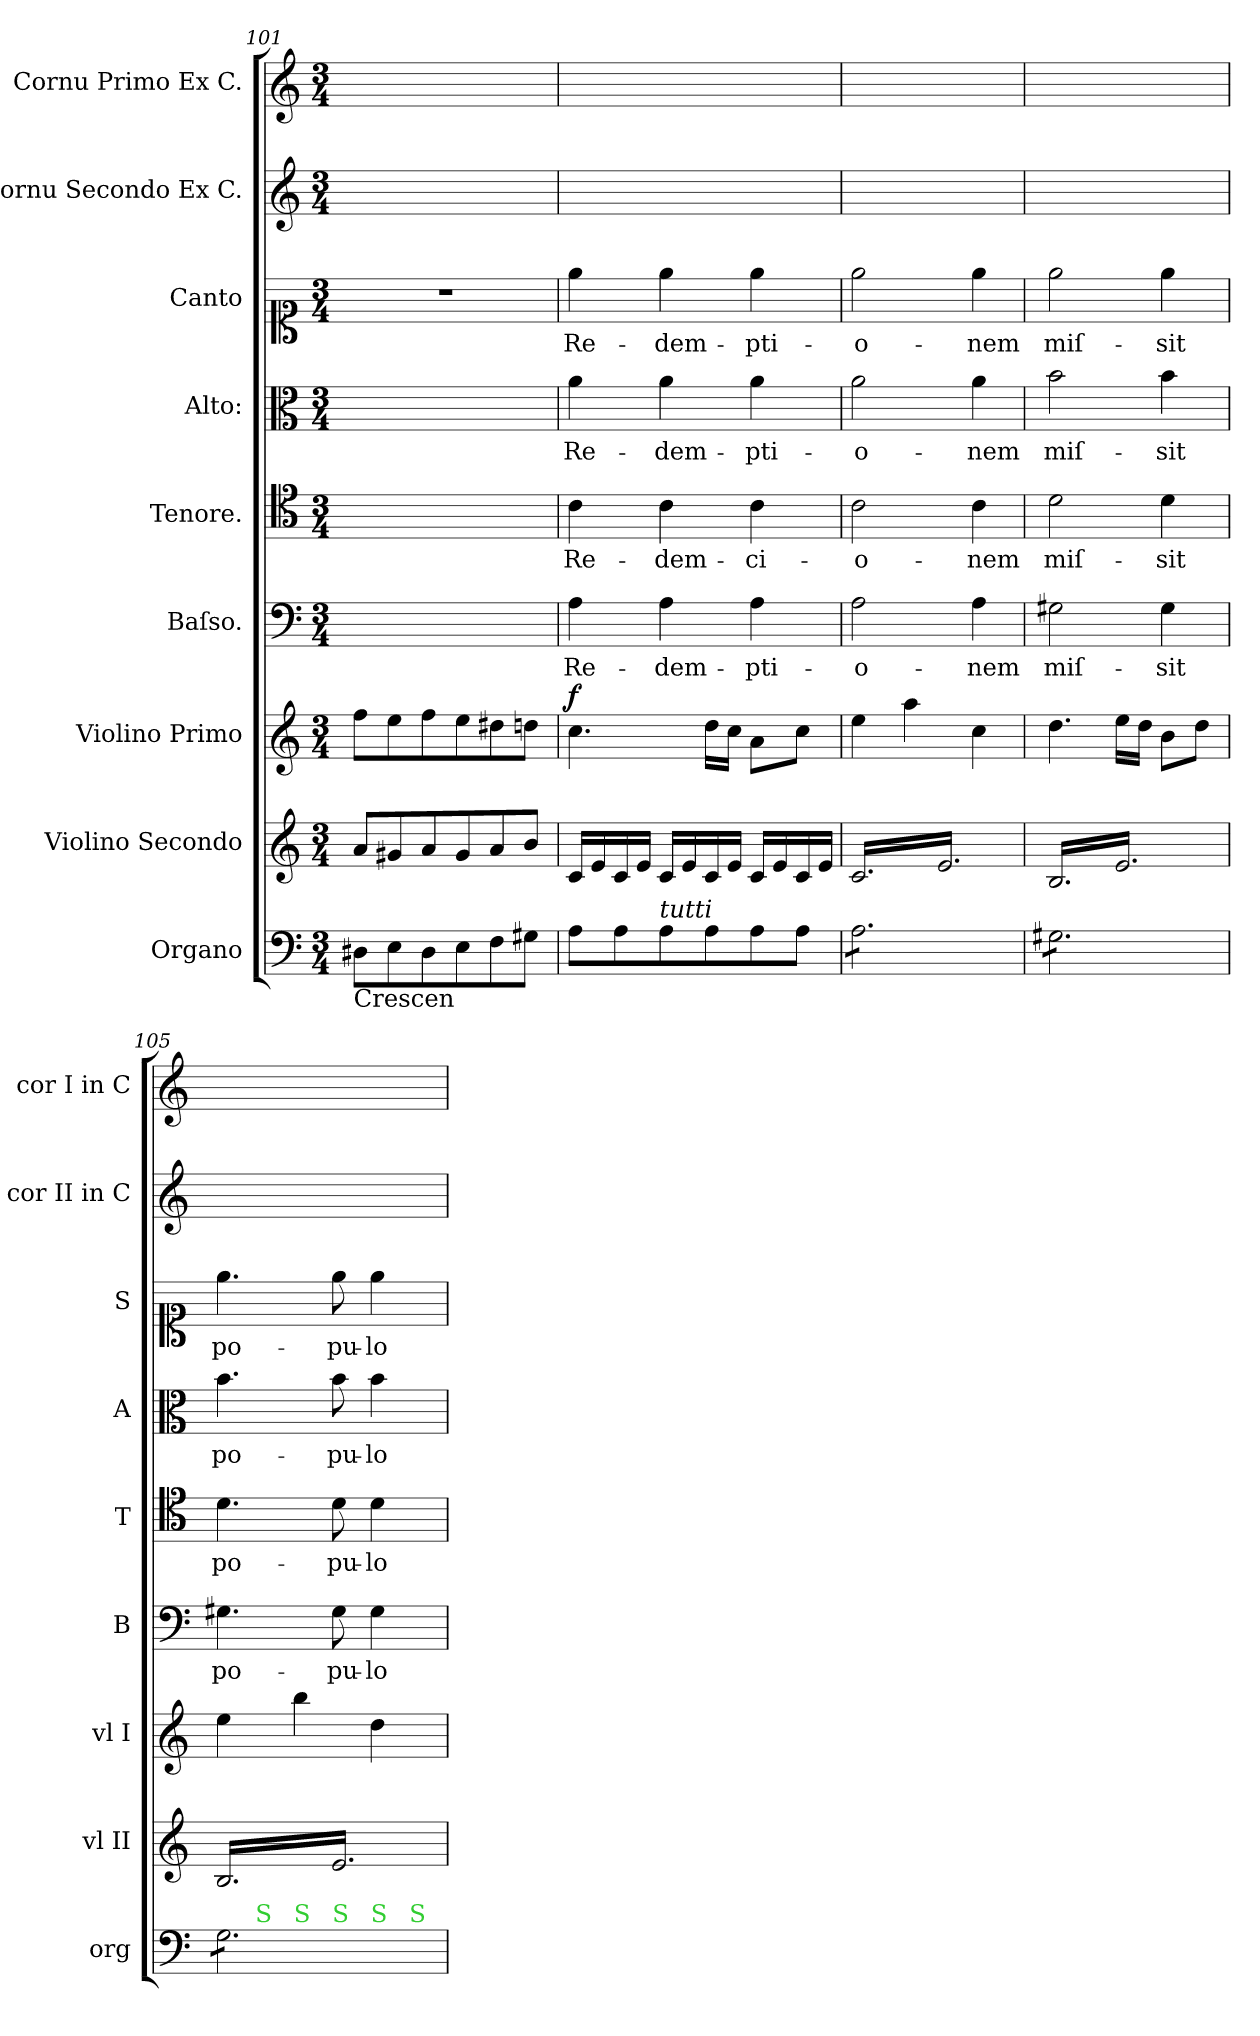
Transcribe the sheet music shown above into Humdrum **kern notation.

**kern	**dynam	**kern	**kern	**dynam	**kern	**text	**kern	**text	**kern	**text	**kern	**text	**kern	**kern
*part9	*part9	*part8	*part7	*part7	*part6	*part6	*part5	*part5	*part4	*part4	*part3	*part3	*part2	*part1
*staff9	*staff9	*staff8	*staff7	*staff7	*staff6	*staff6	*staff5	*staff5	*staff4	*staff4	*staff3	*staff3	*staff2	*staff1
*I"Organo	*	*I"Violino Secondo	*I"Violino Primo	*	*I"Baſso.	*	*I"Tenore.	*	*I"Alto:	*	*I"Canto	*	*I"Cornu Secondo Ex C.	*I"Cornu Primo Ex C.
*I'org	*	*I'vl II	*I'vl I	*	*I'B	*	*I'T	*	*I'A	*	*I'S	*	*I'cor II in C	*I'cor I in C
*clefF4	*	*clefG2	*clefG2	*	*clefF4	*	*clefC4	*	*clefC3	*	*clefC1	*	*clefG2	*clefG2
*k[]	*	*k[]	*k[]	*	*k[]	*	*k[]	*	*k[]	*	*k[]	*	*k[]	*k[]
*C:	*	*C:	*C:	*	*C:	*	*C:	*	*C:	*	*C:	*	*C:	*C:
*M3/4	*	*M3/4	*M3/4	*	*M3/4	*	*M3/4	*	*M3/4	*	*M3/4	*	*M3/4	*M3/4
=101	=101	=101	=101	=101	=101	=101	=101	=101	=101	=101	=101	=101	=101	=101
!LO:TX:b:t=Crescen	!	!	!	!	!	!	!	!	!	!	!	!	!	!
8D#X\L	.	8a/L	8ff\L	.	2.ryy	.	2.ryy	.	2.ryy	.	2.r	.	2.ryy	2.ryy
8E\	.	8g#X/	8ee\	.	.	.	.	.	.	.	.	.	.	.
8D#\	.	8a/	8ff\	.	.	.	.	.	.	.	.	.	.	.
8E\	.	8g#/	8ee\	.	.	.	.	.	.	.	.	.	.	.
8F\	.	8a/	8dd#X\	.	.	.	.	.	.	.	.	.	.	.
8G#X\J	.	8b/J	8ddn\J	.	.	.	.	.	.	.	.	.	.	.
=102	=102	=102	=102	=102	=102	=102	=102	=102	=102	=102	=102	=102	=102	=102
!	!LO:DY:a	!	!	!LO:DY:a	!	!	!	!	!	!	!	!	!	!
8A\L	for	16c/LL	4.cc\	f	4A\	Re-	4c\	Re-	4a\	Re-	4ee\	Re-	2.ryy	2.ryy
.	.	16e/	.	.	.	.	.	.	.	.	.	.	.	.
8A\	.	16c/	.	.	.	.	.	.	.	.	.	.	.	.
.	.	16e/JJ	.	.	.	.	.	.	.	.	.	.	.	.
!LO:TX:a:i:t=tutti	!	!	!	!	!	!	!	!	!	!	!	!	!	!
8A\	.	16c/LL	.	.	4A\	-dem-	4c\	-dem-	4a\	-dem-	4ee\	-dem-	.	.
.	.	16e/	.	.	.	.	.	.	.	.	.	.	.	.
8A\	.	16c/	16dd\LL	.	.	.	.	.	.	.	.	.	.	.
.	.	16e/JJ	16cc\JJ	.	.	.	.	.	.	.	.	.	.	.
8A\	.	16c/LL	8a\L	.	4A\	-pti-	4c\	-ci-	4a\	-pti-	4ee\	-pti-	.	.
.	.	16e/	.	.	.	.	.	.	.	.	.	.	.	.
8A\J	.	16c/	8cc\J	.	.	.	.	.	.	.	.	.	.	.
.	.	16e/JJ	.	.	.	.	.	.	.	.	.	.	.	.
=103	=103	=103	=103	=103	=103	=103	=103	=103	=103	=103	=103	=103	=103	=103
*tremolo	*	*	*	*	*	*	*	*	*	*	*	*	*	*
*	*	*tremolo	*	*	*	*	*	*	*	*	*	*	*	*
8A\L	.	16c/LL	4ee\	.	2A\	-o-	2c\	-o-	2a\	-o-	2ee\	-o-	2.ryy	2.ryy
.	.	16e/	.	.	.	.	.	.	.	.	.	.	.	.
8A\	.	16c/	.	.	.	.	.	.	.	.	.	.	.	.
.	.	16e/	.	.	.	.	.	.	.	.	.	.	.	.
8A\	.	16c/	4aa\	.	.	.	.	.	.	.	.	.	.	.
.	.	16e/	.	.	.	.	.	.	.	.	.	.	.	.
8A\	.	16c/	.	.	.	.	.	.	.	.	.	.	.	.
.	.	16e/	.	.	.	.	.	.	.	.	.	.	.	.
8A\	.	16c/	4cc\	.	4A\	-nem	4c\	-nem	4a\	-nem	4ee\	-nem	.	.
.	.	16e/	.	.	.	.	.	.	.	.	.	.	.	.
8A\J	.	16c/	.	.	.	.	.	.	.	.	.	.	.	.
.	.	16e/JJ	.	.	.	.	.	.	.	.	.	.	.	.
=104	=104	=104	=104	=104	=104	=104	=104	=104	=104	=104	=104	=104	=104	=104
8G#X\L	.	16B/LL	4.dd\	.	2G#X\	miſ-	2d\	miſ-	2b\	miſ-	2ee\	miſ-	2.ryy	2.ryy
.	.	16e/	.	.	.	.	.	.	.	.	.	.	.	.
8G#X\	.	16B/	.	.	.	.	.	.	.	.	.	.	.	.
.	.	16e/	.	.	.	.	.	.	.	.	.	.	.	.
8G#X\	.	16B/	.	.	.	.	.	.	.	.	.	.	.	.
.	.	16e/	.	.	.	.	.	.	.	.	.	.	.	.
8G#X\	.	16B/	16ee\LL	.	.	.	.	.	.	.	.	.	.	.
.	.	16e/	16dd\JJ	.	.	.	.	.	.	.	.	.	.	.
8G#X\	.	16B/	8b\L	.	4G#\	-sit	4d\	-sit	4b\	-sit	4ee\	-sit	.	.
.	.	16e/	.	.	.	.	.	.	.	.	.	.	.	.
8G#X\J	.	16B/	8dd\J	.	.	.	.	.	.	.	.	.	.	.
.	.	16e/JJ	.	.	.	.	.	.	.	.	.	.	.	.
=105	=105	=105	=105	=105	=105	=105	=105	=105	=105	=105	=105	=105	=105	=105
!LO:TX:a:color=limegreen:t=S	!	!	!	!	!	!	!	!	!	!	!	!	!	!
*^	*	*	*	*	*	*	*	*	*	*	*	*	*	*
*	*^	*	*	*	*	*	*	*	*	*	*	*	*	*	*
*	*	*^	*	*	*	*	*	*	*	*	*	*	*	*	*	*
*	*	*	*^	*	*	*	*	*	*	*	*	*	*	*	*	*	*
8G\L	8ryy	4ryy	4.ryy	2ryy	.	16B/LL	4ee\	.	4.G#X\	po-	4.d\	po-	4.b\	po-	4.ee\	po-	2.ryy	2.ryy
.	.	.	.	.	.	16e/	.	.	.	.	.	.	.	.	.	.	.	.
!	!LO:TX:a:color=limegreen:t=S	!	!	!	!	!	!	!	!	!	!	!	!	!	!	!	!	!
8G\	2ryy	.	.	.	.	16B/	.	.	.	.	.	.	.	.	.	.	.	.
.	.	.	.	.	.	16e/	.	.	.	.	.	.	.	.	.	.	.	.
!	!	!LO:TX:a:color=limegreen:t=S	!	!	!	!	!	!	!	!	!	!	!	!	!	!	!	!
8G\	.	2ryy	.	.	.	16B/	4bb\	.	.	.	.	.	.	.	.	.	.	.
.	.	.	.	.	.	16e/	.	.	.	.	.	.	.	.	.	.	.	.
!	!	!	!LO:TX:a:color=limegreen:t=S	!	!	!	!	!	!	!	!	!	!	!	!	!	!	!
8G\	.	.	4.ryy	.	.	16B/	.	.	8G#\	-pu-	8d\	-pu-	8b\	-pu-	8ee\	-pu-	.	.
.	.	.	.	.	.	16e/	.	.	.	.	.	.	.	.	.	.	.	.
!	!	!	!	!LO:TX:a:color=limegreen:t=S	!	!	!	!	!	!	!	!	!	!	!	!	!	!
8G\	.	.	.	4ryy	.	16B/	4dd\	.	4G#\	-lo	4d\	-lo	4b\	-lo	4ee\	-lo	.	.
.	.	.	.	.	.	16e/	.	.	.	.	.	.	.	.	.	.	.	.
!	!LO:TX:a:color=limegreen:t=S	!	!	!	!	!	!	!	!	!	!	!	!	!	!	!	!	!
8G\J	8ryy	.	.	.	.	16B/	.	.	.	.	.	.	.	.	.	.	.	.
*Xtremolo	*	*	*	*	*	*	*	*	*	*	*	*	*	*	*	*	*	*
.	.	.	.	.	.	16e/JJ	.	.	.	.	.	.	.	.	.	.	.	.
*	*	*	*	*	*	*Xtremolo	*	*	*	*	*	*	*	*	*	*	*	*
.	.	.	.	.	.	.	.	.	.	.	.	.	.	.	.	.	.	.
.	.	.	.	.	.	.	.	.	.	.	.	.	.	.	.	.	.	.
.	.	.	.	.	.	.	.	.	.	.	.	.	.	.	.	.	.	.
.	.	.	.	.	.	.	.	.	.	.	.	.	.	.	.	.	.	.
.	.	.	.	.	.	.	.	.	.	.	.	.	.	.	.	.	.	.
.	.	.	.	.	.	.	.	.	.	.	.	.	.	.	.	.	.	.
*v	*v	*v	*v	*v	*	*	*	*	*	*	*	*	*	*	*	*	*	*
=	=	=	=	=	=	=	=	=	=	=	=	=	=	=
*-	*-	*-	*-	*-	*-	*-	*-	*-	*-	*-	*-	*-	*-	*-
